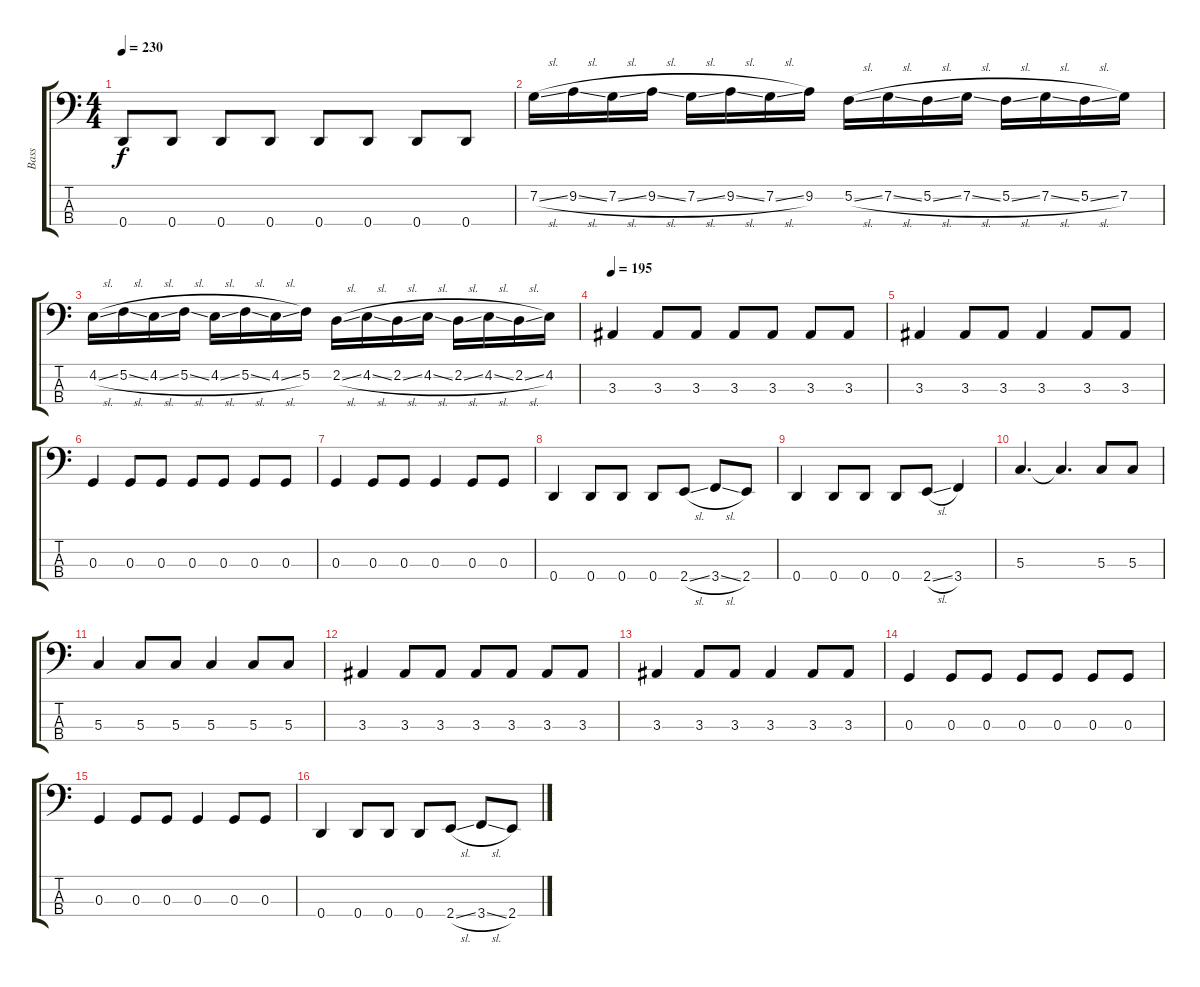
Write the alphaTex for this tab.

\track ("Bass" "Bass") {instrument electricbasspick}
\staff {score tabs}
\tuning (F2 C2 G1 D1) {hide}
\ts (4 4)
\tempo 230
\clef f4
\ks c
0.4.8{dy f} 0.4.8 0.4.8 0.4.8 0.4.8 0.4.8 0.4.8 0.4.8 |
7.2{sl}.16 9.2{sl}.16 7.2{sl}.16 9.2{sl}.16 7.2{sl}.16 9.2{sl}.16 7.2{sl}.16 9.2.16 5.2{sl}.16 7.2{sl}.16 5.2{sl}.16 7.2{sl}.16 5.2{sl}.16 7.2{sl}.16 5.2{sl}.16 7.2.16 |
4.2{sl}.16 5.2{sl}.16 4.2{sl}.16 5.2{sl}.16 4.2{sl}.16 5.2{sl}.16 4.2{sl}.16 5.2.16 2.2{sl}.16 4.2{sl}.16 2.2{sl}.16 4.2{sl}.16 2.2{sl}.16 4.2{sl}.16 2.2{sl}.16 4.2.16 |
\tempo 195
3.3.4 3.3.8 3.3.8 3.3.8 3.3.8 3.3.8 3.3.8 |
3.3.4 3.3.8 3.3.8 3.3.4 3.3.8 3.3.8 |
0.3.4 0.3.8 0.3.8 0.3.8 0.3.8 0.3.8 0.3.8 |
0.3.4 0.3.8 0.3.8 0.3.4 0.3.8 0.3.8 |
0.4.4 0.4.8 0.4.8 0.4.8 2.4{sl}.8 3.4{sl}.8 2.4.8 |
0.4.4 0.4.8 0.4.8 0.4.8 2.4{sl}.8 3.4.4 |
5.3.4{d} 5.3{t}.4{d} 5.3.8 5.3.8 |
5.3.4 5.3.8 5.3.8 5.3.4 5.3.8 5.3.8 |
3.3.4 3.3.8 3.3.8 3.3.8 3.3.8 3.3.8 3.3.8 |
3.3.4 3.3.8 3.3.8 3.3.4 3.3.8 3.3.8 |
0.3.4 0.3.8 0.3.8 0.3.8 0.3.8 0.3.8 0.3.8 |
0.3.4 0.3.8 0.3.8 0.3.4 0.3.8 0.3.8 |
0.4.4 0.4.8 0.4.8 0.4.8 2.4{sl}.8 3.4{sl}.8 2.4.8
